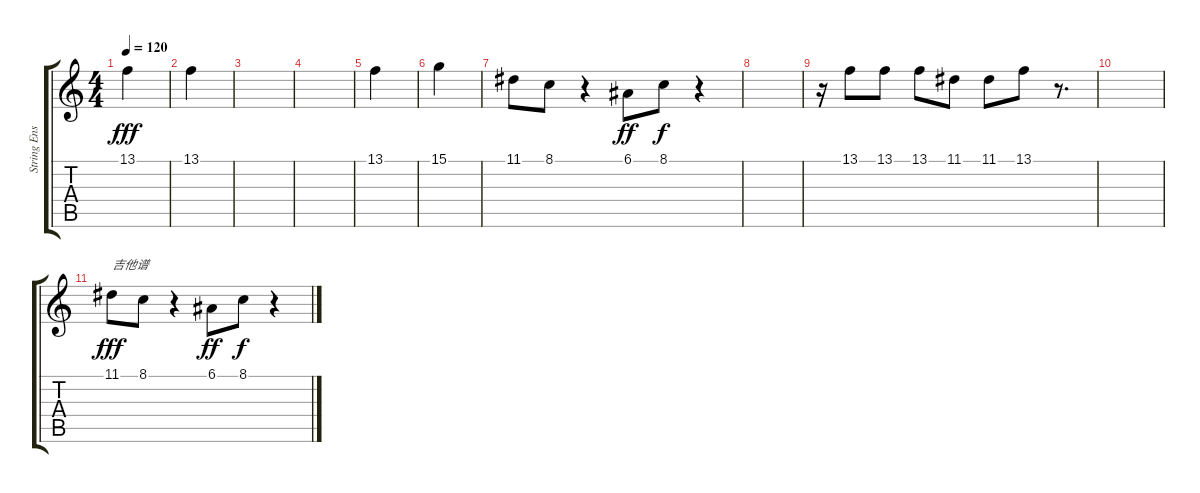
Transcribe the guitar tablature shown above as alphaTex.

\track ("String Ensemble" "String Ens") {instrument stringensemble1}
\staff {score tabs}
\tuning (E4 B3 G3 D3 A2 D2) {hide}
\ts (4 4)
\tempo 120
\clef g2
\ks c
13.1.4{dy fff} |
13.1.4 |
|
|
13.1.4 |
15.1.4 |
11.1.8 8.1.8 r.4 6.1.8{dy ff} 8.1.8{dy f} r.4 |
|
r.16 13.1.8 13.1.8 13.1.8 11.1.8 11.1.8 13.1.8 r.8{d} |
|
11.1.8{txt "吉他谱" dy fff} 8.1.8 r.4 6.1.8{dy ff} 8.1.8{dy f} r.4
